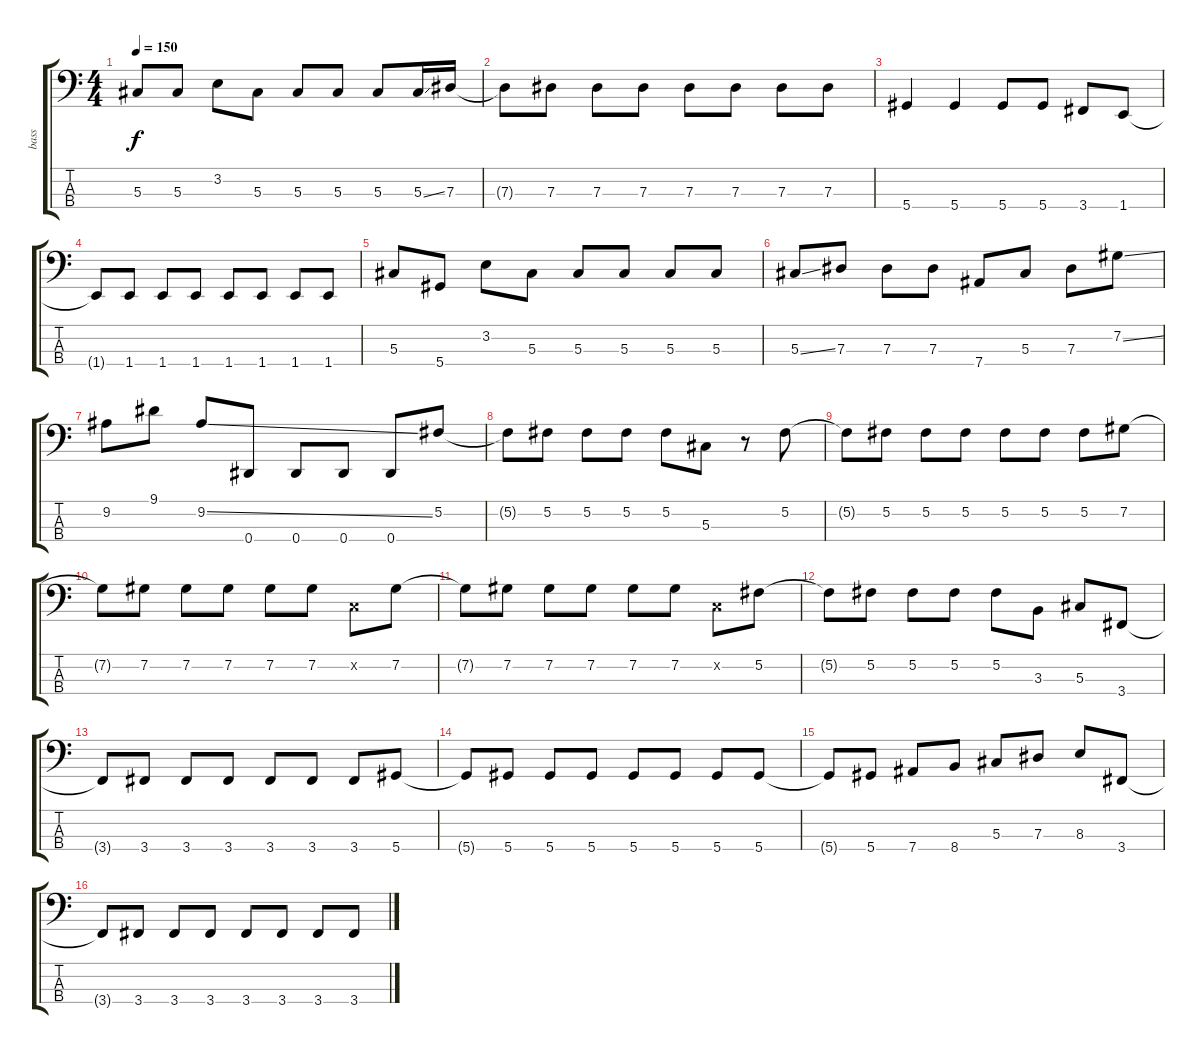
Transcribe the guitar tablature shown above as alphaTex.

\track ("bass" "bass") {instrument electricbasspick}
\staff {score tabs}
\tuning (Gb2 Db2 Ab1 Eb1) {hide}
\ts (4 4)
\tempo 150
\clef f4
\ks c
5.3{t}.8{dy f} 5.3.8 3.2.8 5.3.8 5.3.8 5.3.8 5.3.8 5.3{ss}.16 7.3.16 |
7.3{t}.8 7.3.8 7.3.8 7.3.8 7.3.8 7.3.8 7.3.8 7.3.8 |
5.4.4 5.4.4 5.4.8 5.4.8 3.4.8 1.4.8 |
1.4{t}.8 1.4.8 1.4.8 1.4.8 1.4.8 1.4.8 1.4.8 1.4.8 |
5.3.8 5.4.8 3.2.8 5.3.8 5.3.8 5.3.8 5.3.8 5.3.8 |
5.3{ss}.8 7.3.8 7.3.8 7.3.8 7.4.8 5.3.8 7.3.8 7.2{ss}.8 |
9.2.8 9.1.8 9.2{ss}.8 0.4.8 0.4.8 0.4.8 0.4.8 5.2.8 |
5.2{t}.8 5.2.8 5.2.8 5.2.8 5.2.8 5.3.8 r.8 5.2.8 |
5.2{t}.8 5.2.8 5.2.8 5.2.8 5.2.8 5.2.8 5.2.8 7.2.8 |
7.2{t}.8 7.2.8 7.2.8 7.2.8 7.2.8 7.2.8 -1.2{x}.8 7.2.8 |
7.2{t}.8 7.2.8 7.2.8 7.2.8 7.2.8 7.2.8 -1.2{x}.8 5.2.8 |
5.2{t}.8 5.2.8 5.2.8 5.2.8 5.2.8 3.3.8 5.3.8 3.4.8 |
3.4{t}.8 3.4.8 3.4.8 3.4.8 3.4.8 3.4.8 3.4.8 5.4.8 |
5.4{t}.8 5.4.8 5.4.8 5.4.8 5.4.8 5.4.8 5.4.8 5.4.8 |
5.4{t}.8 5.4.8 7.4.8 8.4.8 5.3.8 7.3.8 8.3.8 3.4.8 |
3.4{t}.8 3.4.8 3.4.8 3.4.8 3.4.8 3.4.8 3.4.8 3.4.8
